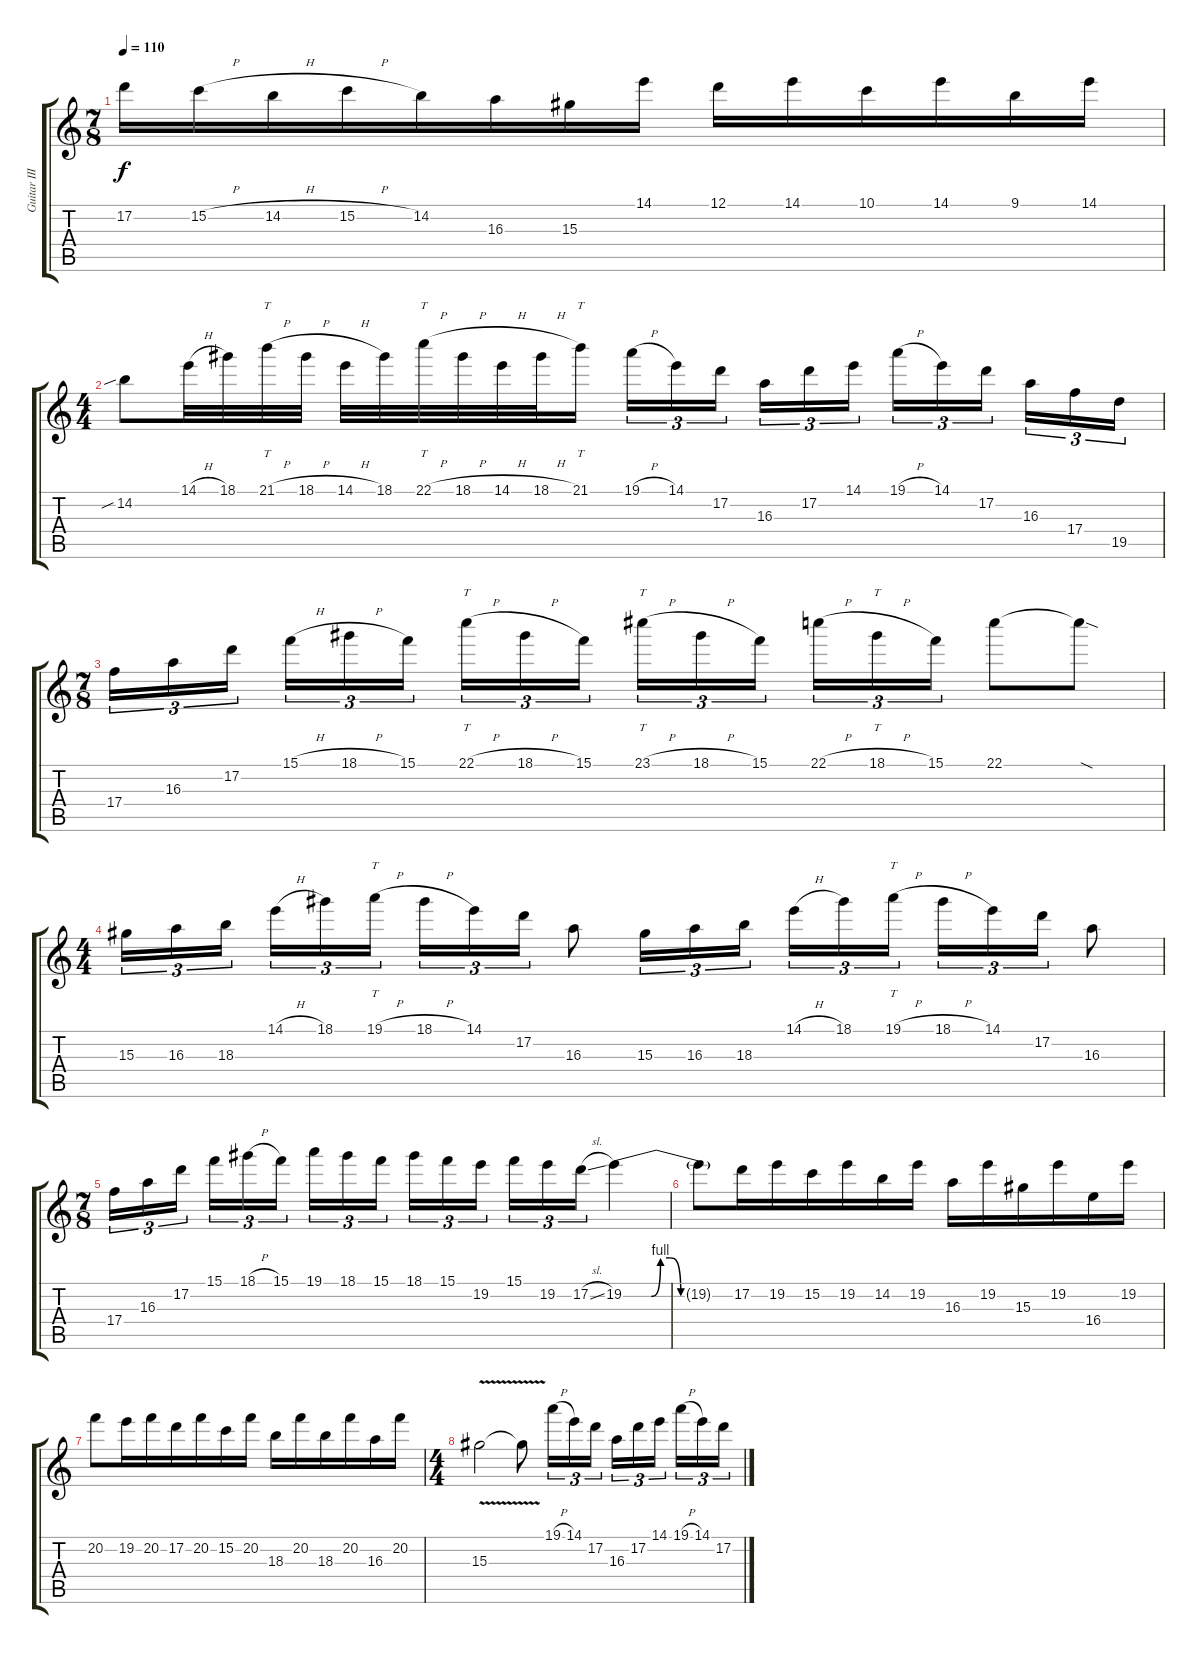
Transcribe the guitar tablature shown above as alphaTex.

\track ("Guitar III" "Guitar III") {instrument overdrivenguitar}
\staff {score tabs}
\tuning (D4 A3 F3 C3 G2 D2) {hide}
\ts (7 8)
\tempo 110
\clef g2
\ks c
17.2{t}.16{dy f} 15.2{h}.16 14.2{h}.16 15.2{h}.16 14.2.16 16.3.16 15.3.16 14.1.16 12.1.16 14.1.16 10.1.16 14.1.16 9.1.16 14.1.16 |
\ts (4 4)
14.2{sib}.8 14.1{h}.32 18.1.32 21.1{h}.32{tt} 18.1{h}.32 14.1{h}.32 18.1.32 22.1{h}.32{tt} 18.1{h}.32 14.1{h}.32 18.1{h}.32 21.1.16{tt} 19.1{h}.16{tu (3 2)} 14.1.16{tu (3 2)} 17.2.16{tu (3 2) beam splitsecondary} 16.3.16{tu (3 2)} 17.2.16{tu (3 2)} 14.1.16{tu (3 2)} 19.1{h}.16{tu (3 2)} 14.1.16{tu (3 2)} 17.2.16{tu (3 2) beam splitsecondary} 16.3.16{tu (3 2)} 17.4.16{tu (3 2)} 19.5.16{tu (3 2)} |
\ts (7 8)
17.4.16{tu (3 2)} 16.3.16{tu (3 2)} 17.2.16{tu (3 2)} 15.1{h}.16{tu (3 2)} 18.1{h}.16{tu (3 2)} 15.1.16{tu (3 2)} 22.1{h}.16{tt tu (3 2)} 18.1{h}.16{tu (3 2)} 15.1.16{tu (3 2)} 23.1{h}.16{tt tu (3 2)} 18.1{h}.16{tu (3 2)} 15.1.16{tu (3 2)} 22.1{h}.16{tu (3 2)} 18.1{h}.16{tt tu (3 2)} 15.1.16{tu (3 2)} 22.1.8 22.1{sod t}.8 |
\ts (4 4)
15.3.16{tu (3 2)} 16.3.16{tu (3 2)} 18.3.16{tu (3 2) beam splitsecondary} 14.1{h}.16{tu (3 2)} 18.1.16{tu (3 2)} 19.1{h}.16{tt tu (3 2)} 18.1{h}.16{tu (3 2)} 14.1.16{tu (3 2)} 17.2.16{tu (3 2)} 16.3.8 15.3.16{tu (3 2)} 16.3.16{tu (3 2)} 18.3.16{tu (3 2) beam splitsecondary} 14.1{h}.16{tu (3 2)} 18.1.16{tu (3 2)} 19.1{h}.16{tt tu (3 2)} 18.1{h}.16{tu (3 2)} 14.1.16{tu (3 2)} 17.2.16{tu (3 2)} 16.3.8 |
\ts (7 8)
17.4.16{tu (3 2)} 16.3.16{tu (3 2)} 17.2.16{tu (3 2)} 15.1.16{tu (3 2)} 18.1{h}.16{tu (3 2)} 15.1.16{tu (3 2)} 19.1.16{tu (3 2)} 18.1.16{tu (3 2)} 15.1.16{tu (3 2)} 18.1.16{tu (3 2)} 15.1.16{tu (3 2)} 19.2.16{tu (3 2)} 15.1.16{tu (3 2)} 19.2.16{tu (3 2)} 17.2{sl}.16{tu (3 2)} 19.2{be (custom 0 0 8 0 15 0 20 4 25 4 31 0 44 0 60 0)}.4 |
19.2{t}.8 17.2.16 19.2.16 15.2.16 19.2.16 14.2.16 19.2.16 16.3.16 19.2.16 15.3.16 19.2.16 16.4.16 19.2.16 |
20.2.8 19.2.16 20.2.16 17.2.16 20.2.16 15.2.16 20.2.16 18.3.16 20.2.16 18.3.16 20.2.16 16.3.16 20.2.16 |
\ts (4 4)
15.3{v}.2 15.3{t}.8 19.1{h}.16{tu (3 2)} 14.1.16{tu (3 2)} 17.2.16{tu (3 2)} 16.3.16{tu (3 2)} 17.2.16{tu (3 2)} 14.1.16{tu (3 2) beam splitsecondary} 19.1{h}.16{tu (3 2)} 14.1.16{tu (3 2)} 17.2.16{tu (3 2)}
